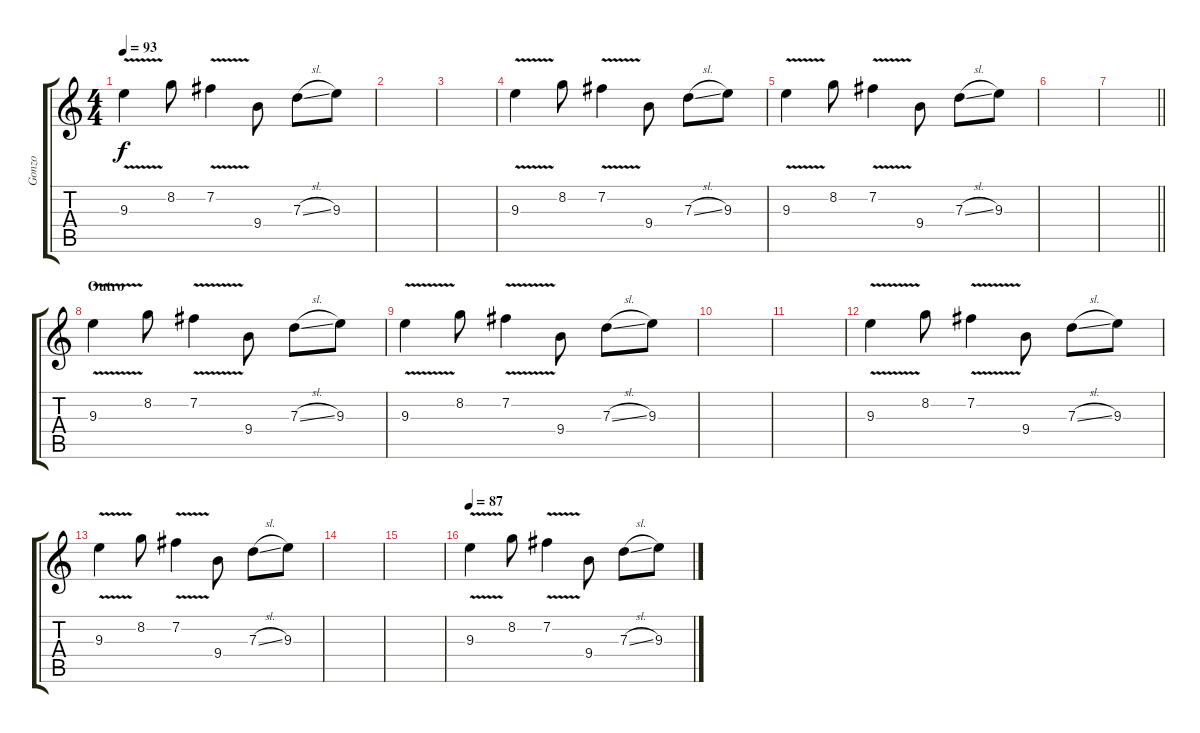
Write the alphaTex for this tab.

\track ("Gonzo" "Gonzo") {instrument distortionguitar}
\staff {score tabs}
\tuning (E4 B3 G3 D3 A2 E2) {hide}
\ts (4 4)
\tempo 93
\clef g2
\ks c
9.3{v}.4{dy f} 8.2.8 7.2{v}.4 9.4.8 7.3{sl}.8 9.3.8 |
|
|
9.3{v}.4 8.2.8 7.2{v}.4 9.4.8 7.3{sl}.8 9.3.8 |
9.3{v}.4 8.2.8 7.2{v}.4 9.4.8 7.3{sl}.8 9.3.8 |
|
\barLineRight lightlight
|
\section ("" "Outro")
9.3{v}.4{volume 8} 8.2.8 7.2{v}.4 9.4.8 7.3{sl}.8 9.3.8 |
9.3{v}.4 8.2.8 7.2{v}.4 9.4.8 7.3{sl}.8 9.3.8 |
|
|
9.3{v}.4{volume 7} 8.2.8 7.2{v}.4 9.4.8 7.3{sl}.8 9.3.8 |
9.3{v}.4 8.2.8 7.2{v}.4 9.4.8 7.3{sl}.8 9.3.8 |
|
|
\tempo 87
9.3{v}.4{volume 6} 8.2.8 7.2{v}.4 9.4.8 7.3{sl}.8 9.3.8
